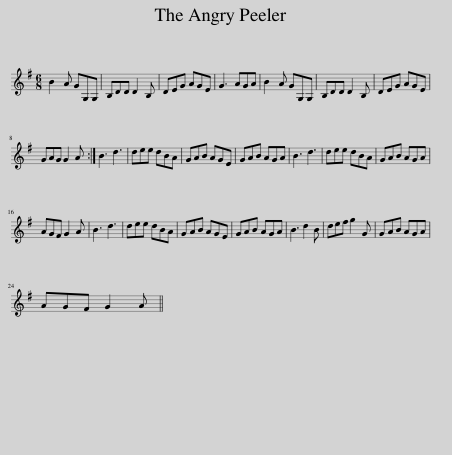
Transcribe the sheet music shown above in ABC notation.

X:1
L:1/8
M:6/8
I:linebreak $
K:G
V:1 treble
V:1
 B2 A GG,G, | B,DD D2 B, | DEG AGE | G3 AGA | B2 A GG,G, | %5
 B,DD D2 B, | DEG AGE |$ GAG G2 A :| B3 d3 | dee dBA | %10
 GAB AGE | GAB AGA | B3 d3 | dee dBA | GAB AGA |$ %15
 AGF G2 A | B3 d3 | dee dBA | GAB AGE | GAB AGA | %20
 B3 d2 B | def g2 G | GAB AGA |$ AGF G2 A || %24
